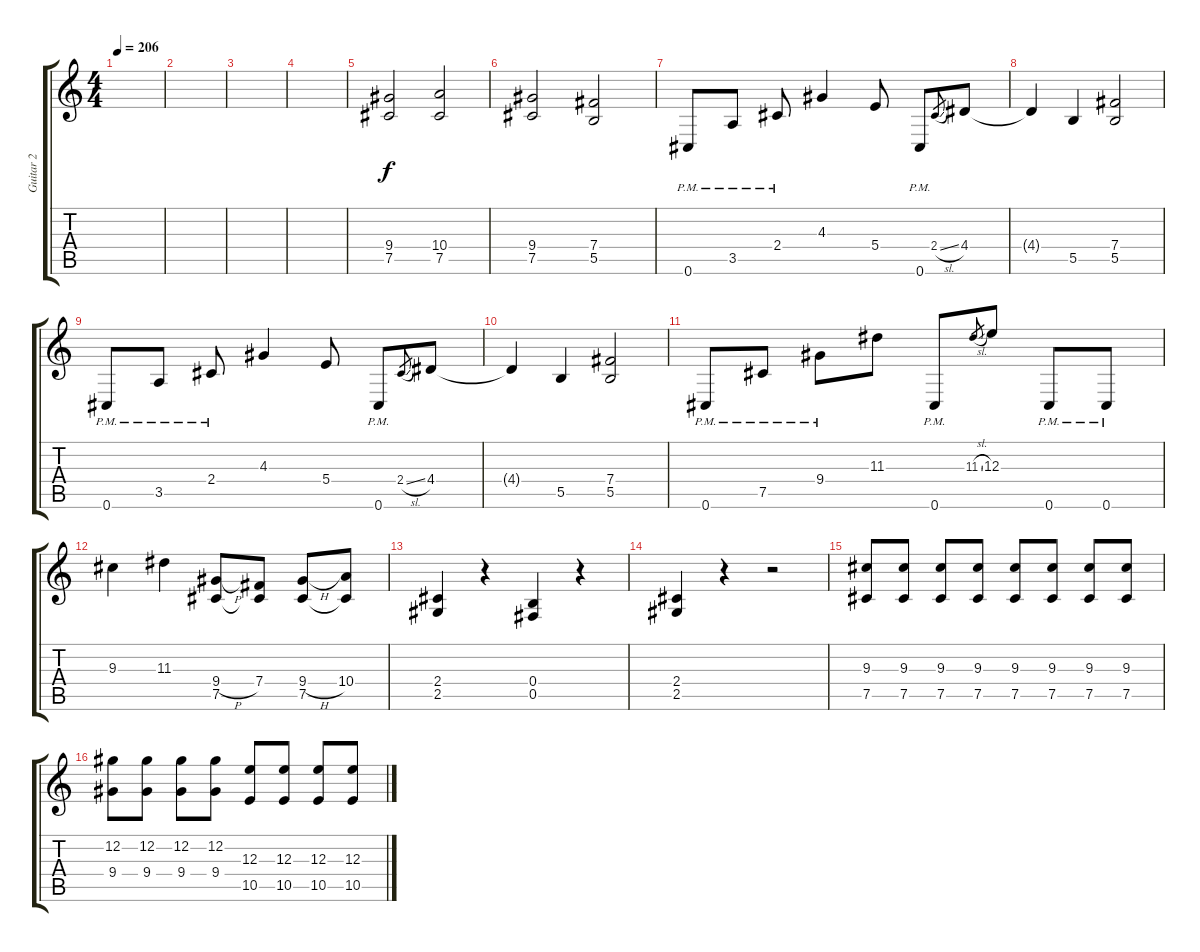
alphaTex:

\track ("Guitar 2" "Guitar 2") {instrument distortionguitar}
\staff {score tabs}
\tuning (Db4 Ab3 E3 B2 Gb2 Db2) {hide}
\ts (4 4)
\tempo 206
\clef g2
\ks c
|
|
|
|
(9.4 7.5).2 (10.4 7.5).2 |
(9.4 7.5).2 (7.4 5.5).2 |
0.6{pm}.8 3.5{pm}.8 2.4{pm}.8 4.3.4 5.4.8 0.6{pm}.8 2.4{sl}.8{gr} 4.4.8 |
4.4{t}.4 5.5.4 (7.4 5.5).2 |
0.6{pm}.8 3.5{pm}.8 2.4{pm}.8 4.3.4 5.4.8 0.6{pm}.8 2.4{sl}.8{gr} 4.4.8 |
4.4{t}.4 5.5.4 (7.4 5.5).2 |
0.6{pm}.8 7.5{pm}.8 9.4{pm}.8 11.3.8 0.6{pm}.8 11.3{sl}.8{gr} 12.3.8 0.6{pm}.8 0.6{pm}.8 |
9.3.4 11.3.4 (9.4{h} 7.5).8 (7.4 7.5{t}).8 (9.4{h} 7.5).8 (10.4 7.5{t}).8 |
(2.4 2.5).4 r.4 (0.4 0.5).4 r.4 |
(2.4 2.5).4 r.4 r.2 |
(9.3 7.5).8 (9.3 7.5).8 (9.3 7.5).8 (9.3 7.5).8 (9.3 7.5).8 (9.3 7.5).8 (9.3 7.5).8 (9.3 7.5).8 |
(12.2 9.4).8 (12.2 9.4).8 (12.2 9.4).8 (12.2 9.4).8 (12.3 10.5).8 (12.3 10.5).8 (12.3 10.5).8 (12.3 10.5).8
